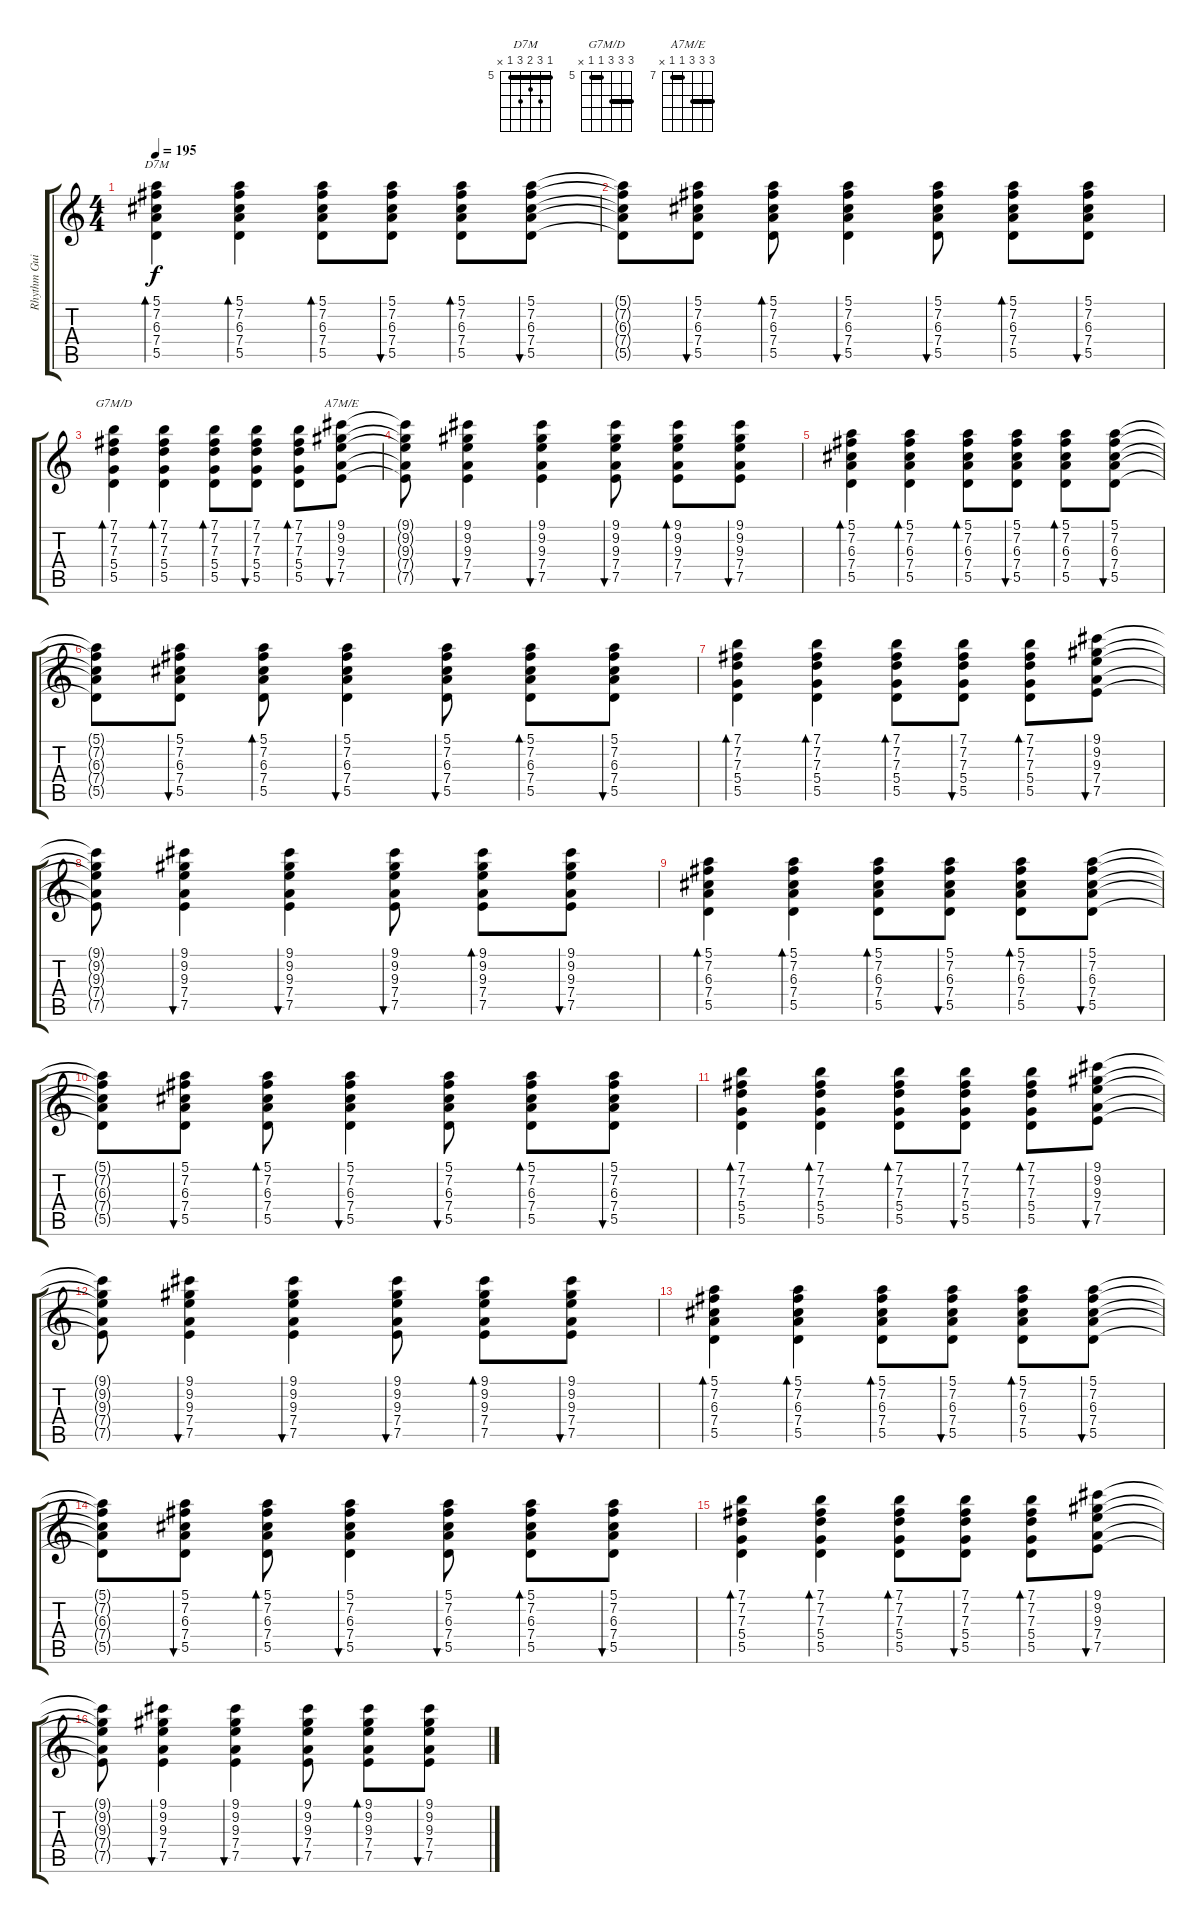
\track ("Rhythm Guitar" "Rhythm Gui") {instrument overdrivenguitar}
\staff {score tabs}
\tuning (E4 B3 G3 D3 A2 E2) {hide}
\chord ("D7M" 5 7 6 7 5 x) {firstfret 5 barre 5}
\chord ("G7M/D" 7 7 7 5 5 x) {firstfret 5 barre (5 7)}
\chord ("A7M/E" 9 9 9 7 7 x) {firstfret 7 barre (7 9)}
\ts (4 4)
\tempo 195
\clef g2
\ks c
(5.1 7.2 6.3 7.4 5.5).4{bd 30 ch "D7M" dy f} (5.1 7.2 6.3 7.4 5.5).4{bd 30} (5.1 7.2 6.3 7.4 5.5).8{bd 30} (5.1 7.2 6.3 7.4 5.5).8{bu 30} (5.1 7.2 6.3 7.4 5.5).8{bd 30} (5.1 7.2 6.3 7.4 5.5).8{bu 30} |
(5.1{t} 7.2{t} 6.3{t} 7.4{t} 5.5{t}).8 (5.1 7.2 6.3 7.4 5.5).8{bu 30} (5.1 7.2 6.3 7.4 5.5).8{bd 30} (5.1 7.2 6.3 7.4 5.5).4{bu 30} (5.1 7.2 6.3 7.4 5.5).8{bu 30} (5.1 7.2 6.3 7.4 5.5).8{bd 30} (5.1 7.2 6.3 7.4 5.5).8{bu 30} |
(7.1 7.2 7.3 5.4 5.5).4{bd 30 ch "G7M/D"} (7.1 7.2 7.3 5.4 5.5).4{bd 30} (7.1 7.2 7.3 5.4 5.5).8{bd 30} (7.1 7.2 7.3 5.4 5.5).8{bu 30} (7.1 7.2 7.3 5.4 5.5).8{bd 30} (9.1 9.2 9.3 7.4 7.5).8{bu 30 ch "A7M/E"} |
(9.1{t} 9.2{t} 9.3{t} 7.4{t} 7.5{t}).8 (9.1 9.2 9.3 7.4 7.5).4{bu 30} (9.1 9.2 9.3 7.4 7.5).4{bu 30} (9.1 9.2 9.3 7.4 7.5).8{bu 30} (9.1 9.2 9.3 7.4 7.5).8{bd 30} (9.1 9.2 9.3 7.4 7.5).8{bu 30} |
(5.1 7.2 6.3 7.4 5.5).4{bd 30} (5.1 7.2 6.3 7.4 5.5).4{bd 30} (5.1 7.2 6.3 7.4 5.5).8{bd 30} (5.1 7.2 6.3 7.4 5.5).8{bu 30} (5.1 7.2 6.3 7.4 5.5).8{bd 30} (5.1 7.2 6.3 7.4 5.5).8{bu 30} |
(5.1{t} 7.2{t} 6.3{t} 7.4{t} 5.5{t}).8 (5.1 7.2 6.3 7.4 5.5).8{bu 30} (5.1 7.2 6.3 7.4 5.5).8{bd 30} (5.1 7.2 6.3 7.4 5.5).4{bu 30} (5.1 7.2 6.3 7.4 5.5).8{bu 30} (5.1 7.2 6.3 7.4 5.5).8{bd 30} (5.1 7.2 6.3 7.4 5.5).8{bu 30} |
(7.1 7.2 7.3 5.4 5.5).4{bd 30} (7.1 7.2 7.3 5.4 5.5).4{bd 30} (7.1 7.2 7.3 5.4 5.5).8{bd 30} (7.1 7.2 7.3 5.4 5.5).8{bu 30} (7.1 7.2 7.3 5.4 5.5).8{bd 30} (9.1 9.2 9.3 7.4 7.5).8{bu 30} |
(9.1{t} 9.2{t} 9.3{t} 7.4{t} 7.5{t}).8 (9.1 9.2 9.3 7.4 7.5).4{bu 30} (9.1 9.2 9.3 7.4 7.5).4{bu 30} (9.1 9.2 9.3 7.4 7.5).8{bu 30} (9.1 9.2 9.3 7.4 7.5).8{bd 30} (9.1 9.2 9.3 7.4 7.5).8{bu 30} |
(5.1 7.2 6.3 7.4 5.5).4{bd 30} (5.1 7.2 6.3 7.4 5.5).4{bd 30} (5.1 7.2 6.3 7.4 5.5).8{bd 30} (5.1 7.2 6.3 7.4 5.5).8{bu 30} (5.1 7.2 6.3 7.4 5.5).8{bd 30} (5.1 7.2 6.3 7.4 5.5).8{bu 30} |
(5.1{t} 7.2{t} 6.3{t} 7.4{t} 5.5{t}).8 (5.1 7.2 6.3 7.4 5.5).8{bu 30} (5.1 7.2 6.3 7.4 5.5).8{bd 30} (5.1 7.2 6.3 7.4 5.5).4{bu 30} (5.1 7.2 6.3 7.4 5.5).8{bu 30} (5.1 7.2 6.3 7.4 5.5).8{bd 30} (5.1 7.2 6.3 7.4 5.5).8{bu 30} |
(7.1 7.2 7.3 5.4 5.5).4{bd 30} (7.1 7.2 7.3 5.4 5.5).4{bd 30} (7.1 7.2 7.3 5.4 5.5).8{bd 30} (7.1 7.2 7.3 5.4 5.5).8{bu 30} (7.1 7.2 7.3 5.4 5.5).8{bd 30} (9.1 9.2 9.3 7.4 7.5).8{bu 30} |
(9.1{t} 9.2{t} 9.3{t} 7.4{t} 7.5{t}).8 (9.1 9.2 9.3 7.4 7.5).4{bu 30} (9.1 9.2 9.3 7.4 7.5).4{bu 30} (9.1 9.2 9.3 7.4 7.5).8{bu 30} (9.1 9.2 9.3 7.4 7.5).8{bd 30} (9.1 9.2 9.3 7.4 7.5).8{bu 30} |
(5.1 7.2 6.3 7.4 5.5).4{bd 30} (5.1 7.2 6.3 7.4 5.5).4{bd 30} (5.1 7.2 6.3 7.4 5.5).8{bd 30} (5.1 7.2 6.3 7.4 5.5).8{bu 30} (5.1 7.2 6.3 7.4 5.5).8{bd 30} (5.1 7.2 6.3 7.4 5.5).8{bu 30} |
(5.1{t} 7.2{t} 6.3{t} 7.4{t} 5.5{t}).8 (5.1 7.2 6.3 7.4 5.5).8{bu 30} (5.1 7.2 6.3 7.4 5.5).8{bd 30} (5.1 7.2 6.3 7.4 5.5).4{bu 30} (5.1 7.2 6.3 7.4 5.5).8{bu 30} (5.1 7.2 6.3 7.4 5.5).8{bd 30} (5.1 7.2 6.3 7.4 5.5).8{bu 30} |
(7.1 7.2 7.3 5.4 5.5).4{bd 30} (7.1 7.2 7.3 5.4 5.5).4{bd 30} (7.1 7.2 7.3 5.4 5.5).8{bd 30} (7.1 7.2 7.3 5.4 5.5).8{bu 30} (7.1 7.2 7.3 5.4 5.5).8{bd 30} (9.1 9.2 9.3 7.4 7.5).8{bu 30} |
(9.1{t} 9.2{t} 9.3{t} 7.4{t} 7.5{t}).8 (9.1 9.2 9.3 7.4 7.5).4{bu 30} (9.1 9.2 9.3 7.4 7.5).4{bu 30} (9.1 9.2 9.3 7.4 7.5).8{bu 30} (9.1 9.2 9.3 7.4 7.5).8{bd 30} (9.1 9.2 9.3 7.4 7.5).8{bu 30}
